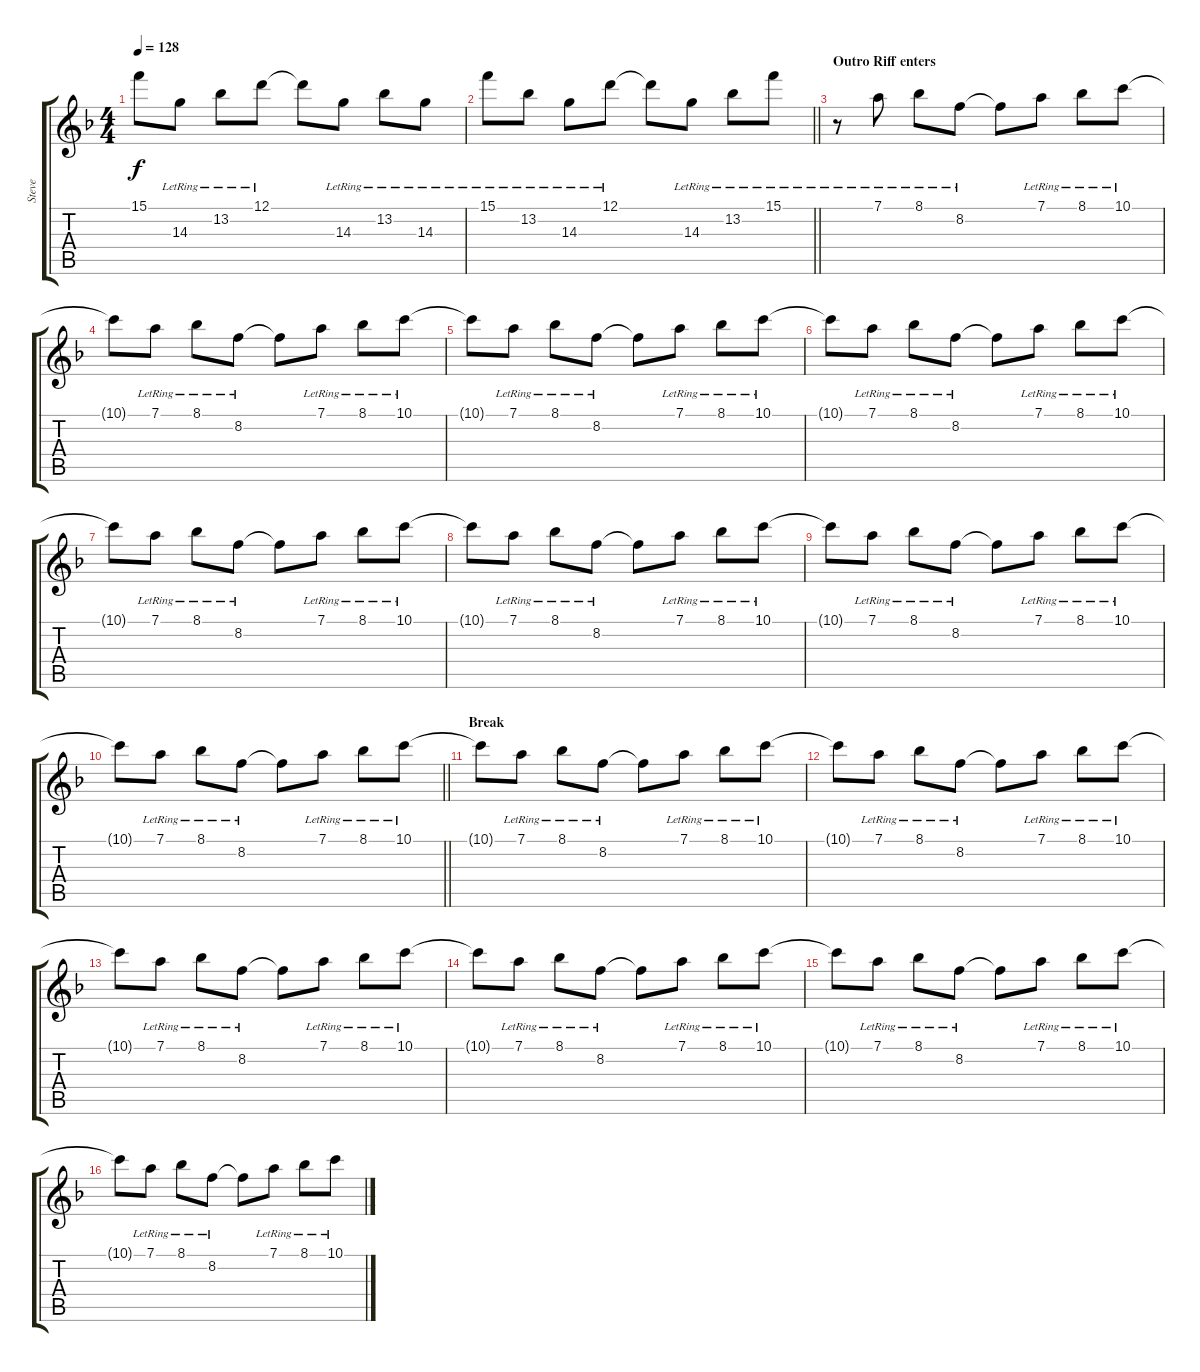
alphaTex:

\track ("Steve" "Steve") {instrument electricguitarclean}
\staff {score tabs}
\tuning (D4 A3 F3 C3 G2 D2) {hide}
\ts (4 4)
\tempo 128
\clef g2
\ks dminor
15.1{t}.8{dy f} 14.3{lr}.8 13.2{lr}.8 12.1{lr}.8 12.1{t}.8 14.3{lr}.8 13.2{lr}.8 14.3{lr}.8 |
\barLineRight lightlight
15.1{lr}.8 13.2{lr}.8 14.3{lr}.8 12.1{lr}.8 12.1{t}.8 14.3{lr}.8 13.2{lr}.8 15.1{lr}.8 |
\section ("" "Outro Riff enters")
r.8{instrument electricguitarjazz} 7.1{lr}.8 8.1{lr}.8 8.2{lr}.8 8.2{t}.8 7.1{lr}.8 8.1{lr}.8 10.1{lr}.8 |
10.1{t}.8 7.1{lr}.8 8.1{lr}.8 8.2{lr}.8 8.2{t}.8 7.1{lr}.8 8.1{lr}.8 10.1{lr}.8 |
10.1{t}.8 7.1{lr}.8 8.1{lr}.8 8.2{lr}.8 8.2{t}.8 7.1{lr}.8 8.1{lr}.8 10.1{lr}.8 |
10.1{t}.8 7.1{lr}.8 8.1{lr}.8 8.2{lr}.8 8.2{t}.8 7.1{lr}.8 8.1{lr}.8 10.1{lr}.8 |
10.1{t}.8 7.1{lr}.8 8.1{lr}.8 8.2{lr}.8 8.2{t}.8 7.1{lr}.8 8.1{lr}.8 10.1{lr}.8 |
10.1{t}.8 7.1{lr}.8 8.1{lr}.8 8.2{lr}.8 8.2{t}.8 7.1{lr}.8 8.1{lr}.8 10.1{lr}.8 |
10.1{t}.8 7.1{lr}.8 8.1{lr}.8 8.2{lr}.8 8.2{t}.8 7.1{lr}.8 8.1{lr}.8 10.1{lr}.8 |
\barLineRight lightlight
10.1{t}.8 7.1{lr}.8 8.1{lr}.8 8.2{lr}.8 8.2{t}.8 7.1{lr}.8 8.1{lr}.8 10.1{lr}.8 |
\section ("" "Break")
10.1{t}.8 7.1{lr}.8 8.1{lr}.8 8.2{lr}.8 8.2{t}.8 7.1{lr}.8 8.1{lr}.8 10.1{lr}.8 |
10.1{t}.8 7.1{lr}.8 8.1{lr}.8 8.2{lr}.8 8.2{t}.8 7.1{lr}.8 8.1{lr}.8 10.1{lr}.8 |
10.1{t}.8 7.1{lr}.8 8.1{lr}.8 8.2{lr}.8 8.2{t}.8 7.1{lr}.8 8.1{lr}.8 10.1{lr}.8 |
10.1{t}.8 7.1{lr}.8 8.1{lr}.8 8.2{lr}.8 8.2{t}.8 7.1{lr}.8 8.1{lr}.8 10.1{lr}.8 |
10.1{t}.8 7.1{lr}.8 8.1{lr}.8 8.2{lr}.8 8.2{t}.8 7.1{lr}.8 8.1{lr}.8 10.1{lr}.8 |
10.1{t}.8 7.1{lr}.8 8.1{lr}.8 8.2{lr}.8 8.2{t}.8 7.1{lr}.8 8.1{lr}.8 10.1{lr}.8
